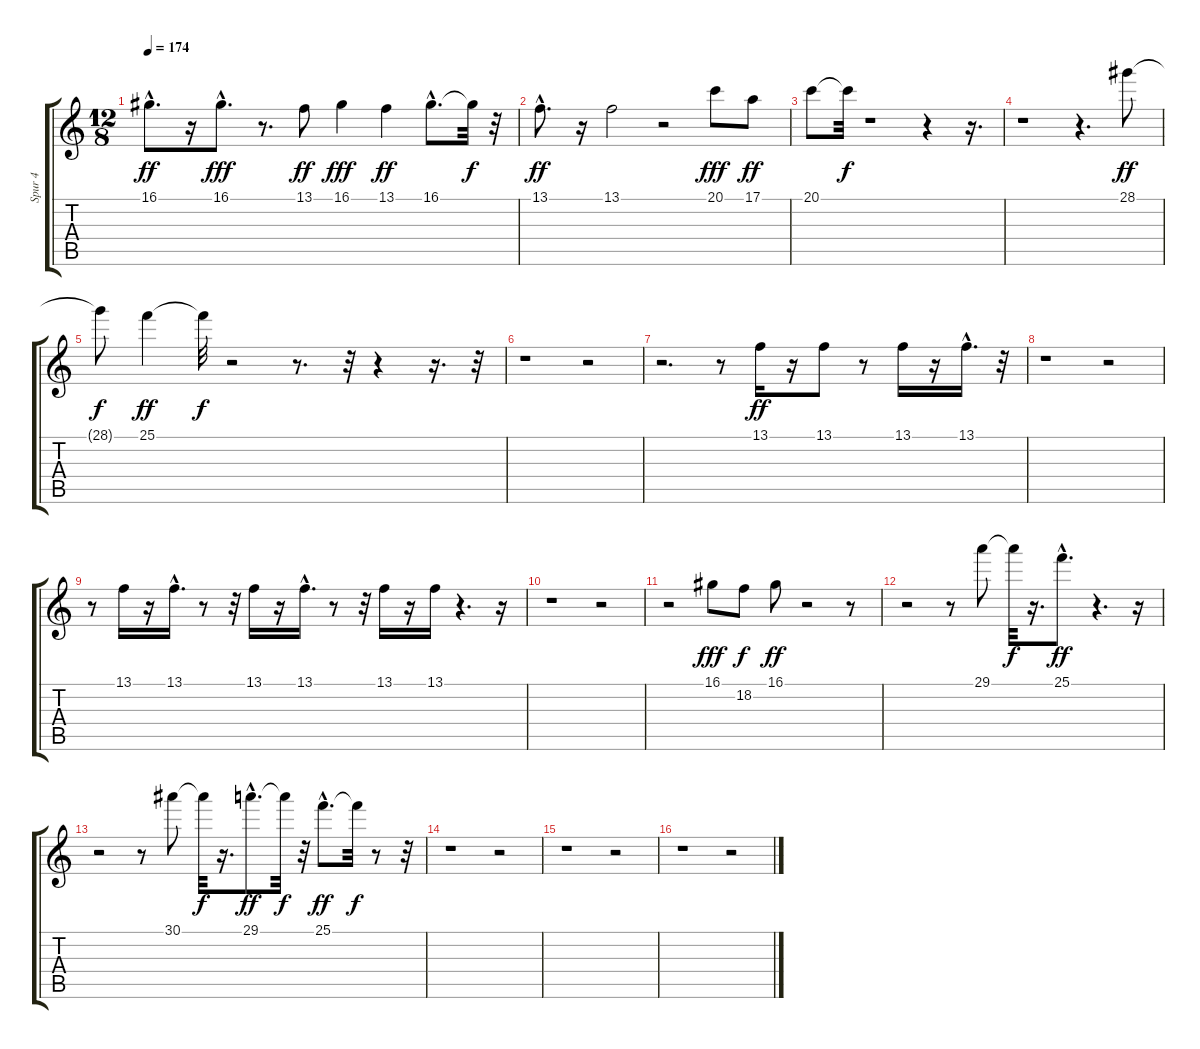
\track ("Spur 4" "Spur 4") {instrument lead3calliope}
\staff {score tabs}
\tuning (E4 B3 G3 D3 A2 E2) {hide}
\ts (12 8)
\tempo 174
\clef g2
\ks c
16.1{hac}.8{d dy ff} r.16 16.1{hac}.8{d dy fff} r.8{d} 13.1.8{dy ff} 16.1.4{dy fff} 13.1.4{dy ff} 16.1{hac}.8{d} 16.1{t}.32{dy f} r.32 |
13.1{hac}.8{d dy ff} r.16 13.1.2 r.2 20.1.8{dy fff} 17.1.8{dy ff} |
20.1.8 20.1{t}.32{dy f} r.1 r.4 r.16{d} |
r.1 r.4{d} 28.1.8{dy ff} |
28.1{t}.8{dy f} 25.1.4{dy ff} 25.1{t}.32{dy f} r.2 r.8{d} r.32 r.4 r.16{d} r.32 |
r.1 r.2 |
r.2{d} r.8 13.1.16{dy ff} r.16 13.1.8 r.8 13.1.16 r.16 13.1{hac}.16{d} r.32 |
r.1 r.2 |
r.8 13.1.16 r.16 13.1{hac}.16{d} r.8 r.32 13.1.16 r.16 13.1{hac}.16{d} r.8 r.32 13.1.16 r.16 13.1.16 r.4{d} r.16 |
r.1 r.2 |
r.2 16.1.8{dy fff} 18.2.8{dy f} 16.1.8{dy ff} r.2 r.8 |
r.2 r.8 29.1.8 29.1{t}.32{dy f} r.16{d} 25.1{hac}.8{d dy ff} r.4{d} r.16 |
r.2 r.8 30.1.8 30.1{t}.32{dy f} r.16{d} 29.1{hac}.8{d dy ff} 29.1{t}.32{dy f} r.32 25.1{hac}.8{d dy ff} 25.1{t}.32{dy f} r.8 r.32 |
r.1 r.2 |
r.1 r.2 |
r.1 r.2
